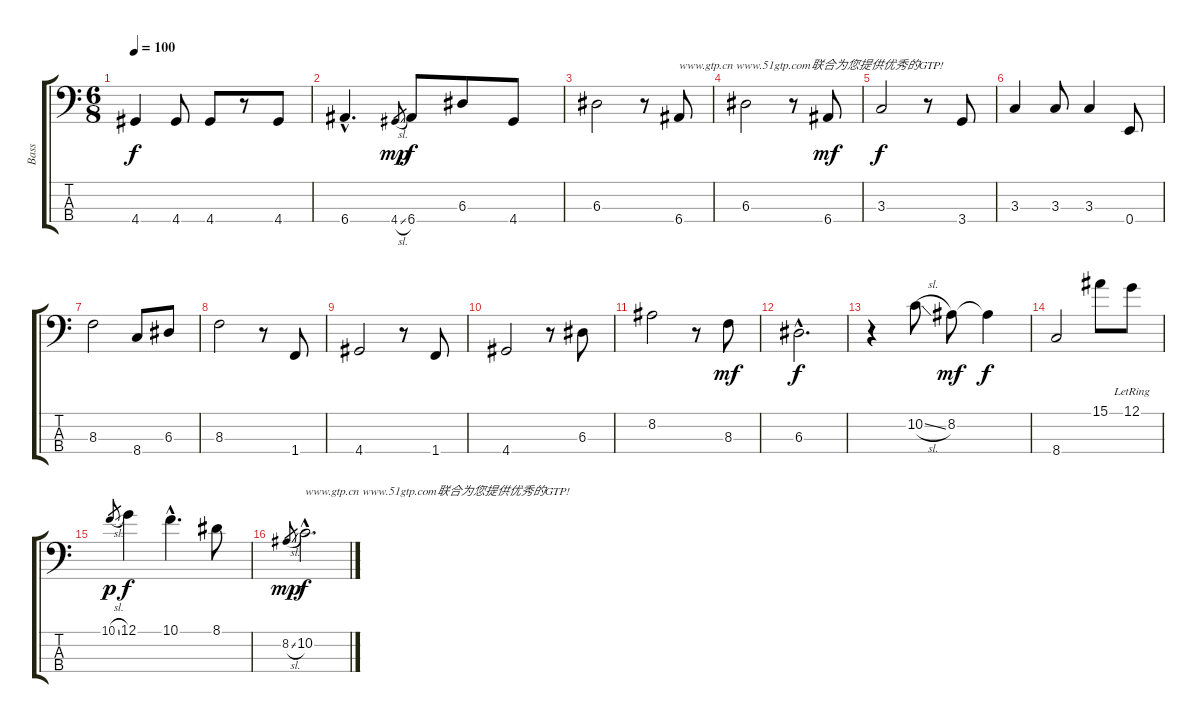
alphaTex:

\track ("Bass" "Bass") {instrument electricbassfinger}
\staff {score tabs}
\tuning (G2 D2 A1 E1) {hide}
\ts (6 8)
\tempo 100
\clef f4
\ks c
4.4.4{dy f} 4.4.8 4.4.8 r.8 4.4.8 |
6.4{hac}.4{d} 4.4{sl}.8{gr dy mp} 6.4.8{dy f} 6.3.8 4.4.8 |
6.3.2 r.8 6.4.8{txt "www.gtp.cn www.51gtp.com联合为您提供优秀的GTP!"} |
6.3.2 r.8 6.4.8{dy mf} |
3.3.2{dy f} r.8 3.4.8 |
3.3.4 3.3.8 3.3.4 0.4.8 |
8.3.2 8.4.8 6.3.8 |
8.3.2 r.8 1.4.8 |
4.4.2 r.8 1.4.8 |
4.4.2 r.8 6.3.8 |
8.2.2 r.8 8.3.8{dy mf} |
6.3{hac}.2{d dy f} |
r.4 10.2{sl}.8 8.2.8{dy mf} 8.2{t}.4{dy f} |
8.4.2 15.1.8 12.1{lr}.8 |
10.1{sl}.8{gr dy p} 12.1.4{dy f} 10.1{hac}.4{d} 8.1.8 |
8.2{sl}.8{gr dy mp} 10.2{hac}.2{d txt "www.gtp.cn www.51gtp.com联合为您提供优秀的GTP!" dy f}
